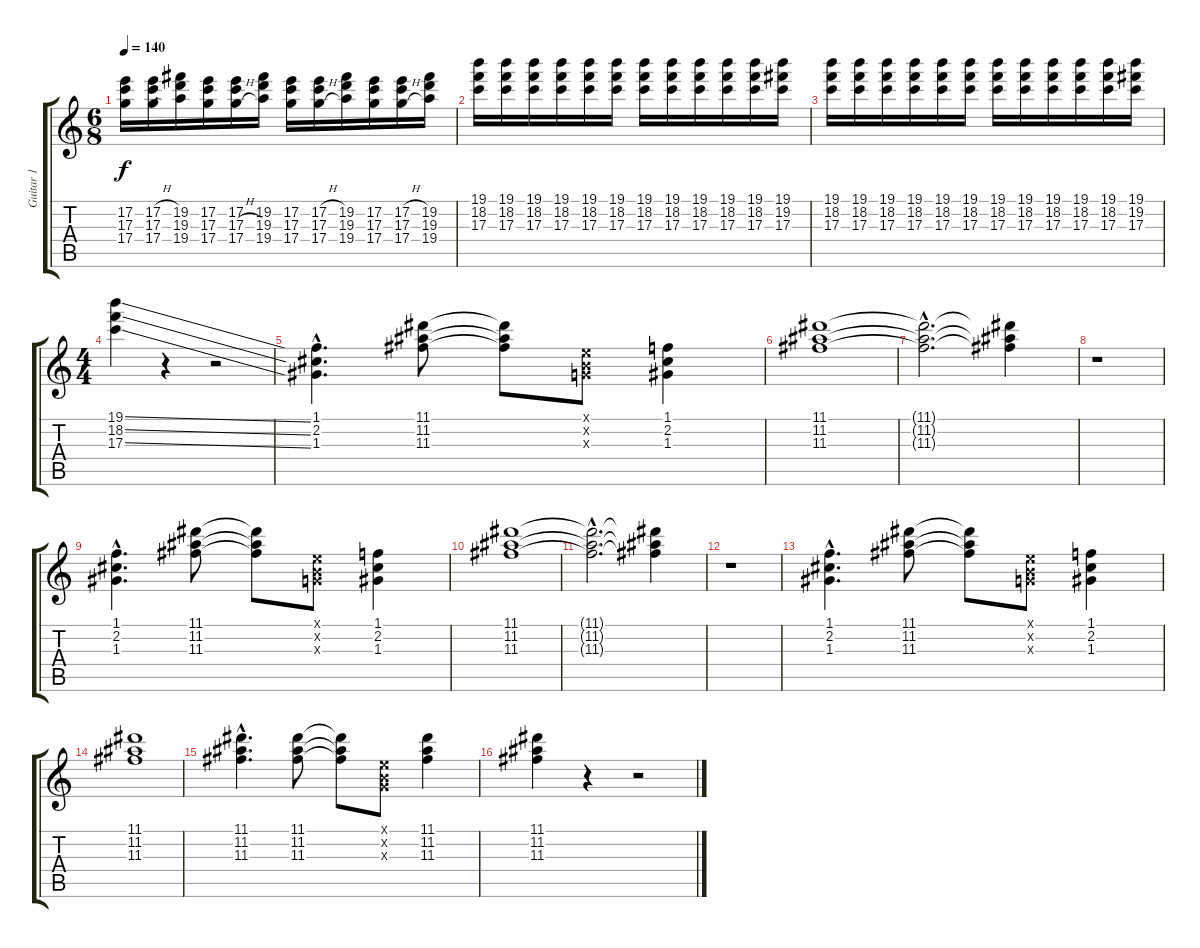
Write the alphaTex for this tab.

\track ("Guitar 1" "Guitar 1") {instrument overdrivenguitar}
\staff {score tabs}
\tuning (E4 B3 G3 D3 A2 E2) {hide}
\ts (6 8)
\tempo 140
\clef g2
\ks c
(17.2 17.3 17.4).16{dy f} (17.2{h} 17.3{h} 17.4{h}).16 (19.2 19.3 19.4).16 (17.2 17.3 17.4).16 (17.2 17.3{h} 17.4{h}).16 (19.2 19.3 19.4).16 (17.2 17.3 17.4).16 (17.2{h} 17.3{h} 17.4{h}).16 (19.2 19.3 19.4).16 (17.2 17.3 17.4).16 (17.2{h} 17.3{h} 17.4{h}).16 (19.2 19.3 19.4).16 |
(19.1 18.2 17.3).16 (19.1 18.2 17.3).16 (19.1 18.2 17.3).16 (19.1 18.2 17.3).16 (19.1 18.2 17.3).16 (19.1 18.2 17.3).16 (19.1 18.2 17.3).16 (19.1 18.2 17.3).16 (19.1 18.2 17.3).16 (19.1 18.2 17.3).16 (19.1 18.2 17.3).16 (19.1 19.2 17.3).16 |
(19.1 18.2 17.3).16 (19.1 18.2 17.3).16 (19.1 18.2 17.3).16 (19.1 18.2 17.3).16 (19.1 18.2 17.3).16 (19.1 18.2 17.3).16 (19.1 18.2 17.3).16 (19.1 18.2 17.3).16 (19.1 18.2 17.3).16 (19.1 18.2 17.3).16 (19.1 18.2 17.3).16 (19.1 19.2 17.3).16 |
\ts (4 4)
(19.1{ss} 18.2{ss} 17.3{ss}).4 r.4 r.2 |
(1.1{hac} 2.2{hac} 1.3{hac}).4{d} (11.1 11.2 11.3).8 (11.1{t} 11.2{t} 11.3{t}).8 (0.1{x} 0.2{x} 0.3{x}).8 (1.1 2.2 1.3).4 |
(11.1 11.2 11.3).1 |
(11.1{hac t} 11.2{hac t} 11.3{hac t}).2{d} (11.1{t} 11.2{t} 11.3{t}).4 |
r.1 |
(1.1{hac} 2.2{hac} 1.3{hac}).4{d} (11.1 11.2 11.3).8 (11.1{t} 11.2{t} 11.3{t}).8 (0.1{x} 0.2{x} 0.3{x}).8 (1.1 2.2 1.3).4 |
(11.1 11.2 11.3).1 |
(11.1{hac t} 11.2{hac t} 11.3{hac t}).2{d} (11.1{t} 11.2{t} 11.3{t}).4 |
r.1 |
(1.1{hac} 2.2{hac} 1.3{hac}).4{d} (11.1 11.2 11.3).8 (11.1{t} 11.2{t} 11.3{t}).8 (0.1{x} 0.2{x} 0.3{x}).8 (1.1 2.2 1.3).4 |
(11.1 11.2 11.3).1 |
(11.1{hac} 11.2{hac} 11.3{hac}).4{d} (11.1 11.2 11.3).8 (11.1{t} 11.2{t} 11.3{t}).8 (0.1{x} 0.2{x} 0.3{x}).8 (11.1 11.2 11.3).4 |
(11.1{ss} 11.2{ss} 11.3{ss}).4 r.4 r.2
